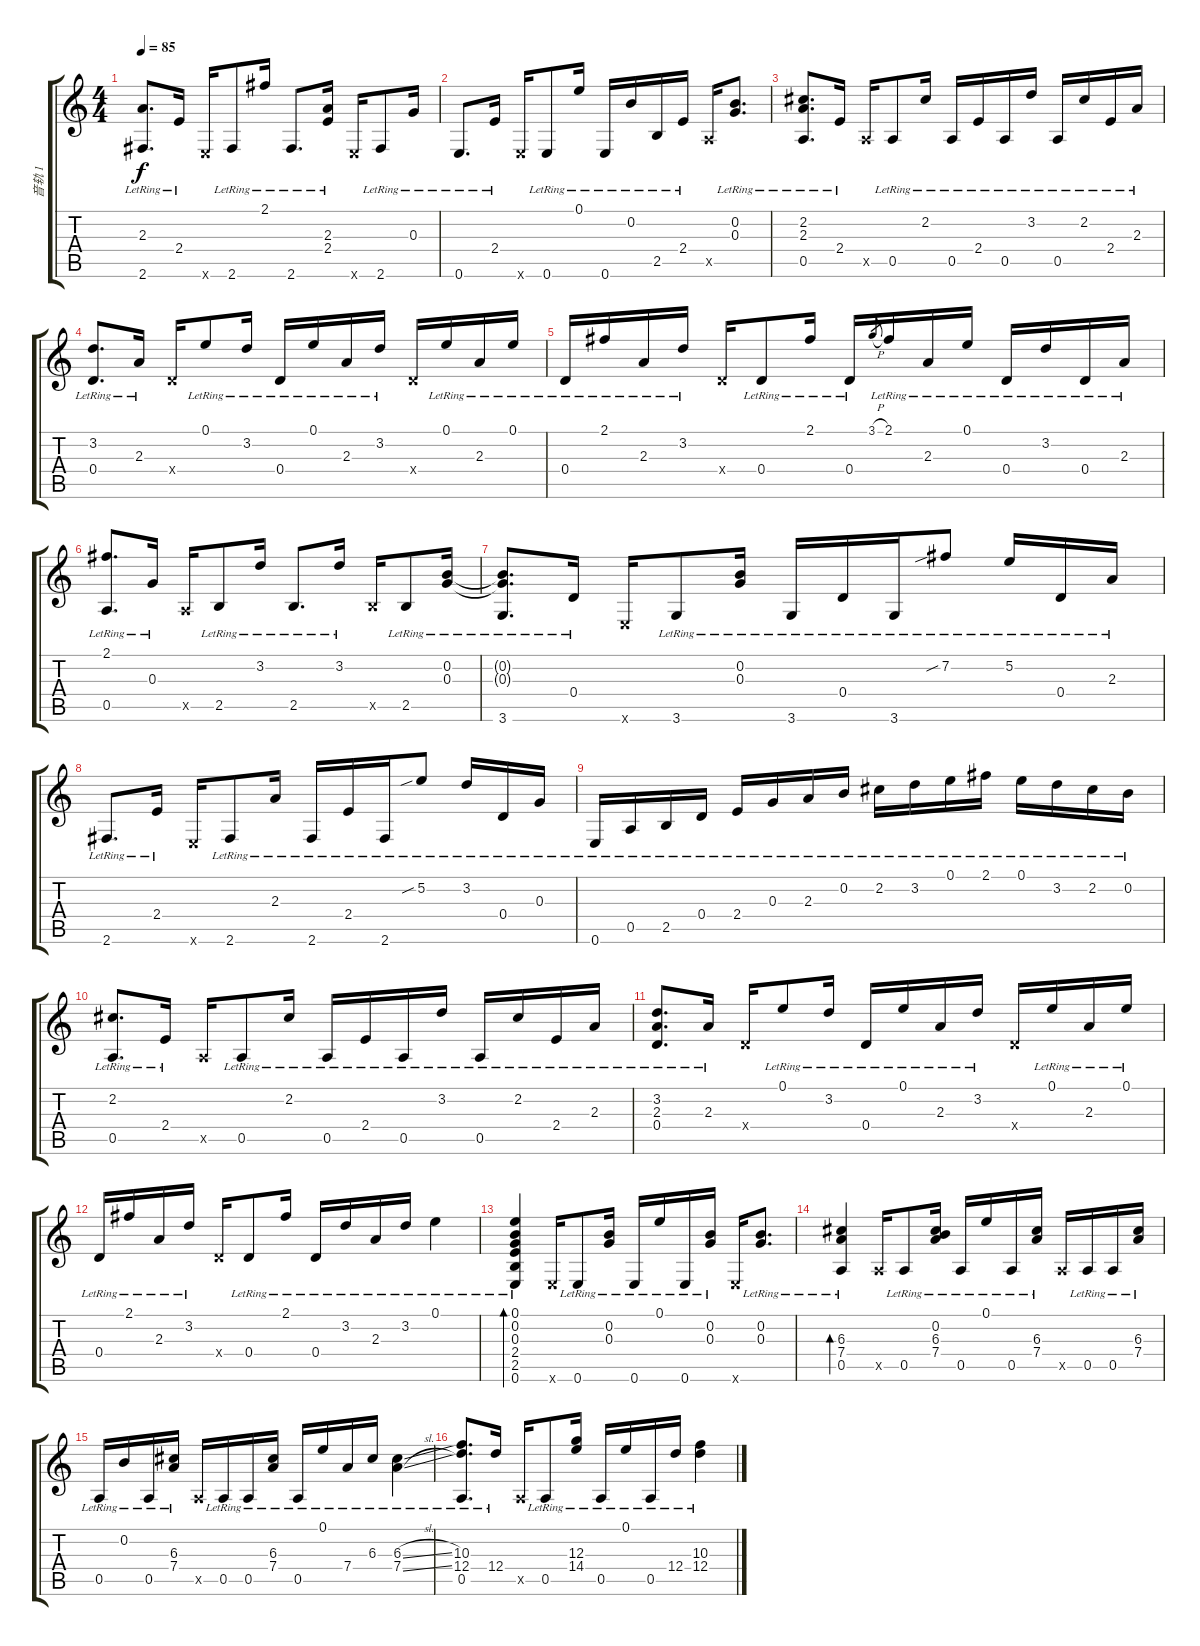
\track ("音轨 1" "音轨 1") {instrument acousticguitarsteel}
\staff {score tabs}
\tuning (E4 B3 G3 D3 A2 E2) {hide}
\ts (4 4)
\tempo 85
\clef g2
\ks c
(2.3{lr} 2.6{lr}).8{d dy f} 2.4{lr}.16 0.6{x}.16 2.6{lr}.8 2.1{lr}.16 2.6{lr}.8{d} (2.3{lr} 2.4{lr}).16 0.6{x}.16 2.6{lr}.8 0.3{lr}.16 |
0.6{lr}.8{d} 2.4{lr}.16 0.6{x}.16 0.6{lr}.8 0.1{lr}.16 0.6{lr}.16 0.2{lr}.16 2.5{lr}.16 2.4{lr}.16 0.5{x}.16 (0.2{lr} 0.3{lr}).8{d} |
(2.2{lr} 2.3{lr} 0.5{lr}).8{d} 2.4{lr}.16 0.5{x}.16 0.5{lr}.8 2.2{lr}.16 0.5{lr}.16 2.4{lr}.16 0.5{lr}.16 3.2{lr}.16 0.5{lr}.16 2.2{lr}.16 2.4{lr}.16 2.3{lr}.16 |
(3.2{lr} 0.4{lr}).8{d} 2.3{lr}.16 0.4{x}.16 0.1{lr}.8 3.2{lr}.16 0.4{lr}.16 0.1{lr}.16 2.3{lr}.16 3.2{lr}.16 0.4{x}.16 0.1{lr}.16 2.3{lr}.16 0.1{lr}.16 |
0.4{lr}.16 2.1{lr}.16 2.3{lr}.16 3.2{lr}.16 0.4{x}.16 0.4{lr}.8 2.1{lr}.16 0.4{lr}.16 3.1{h}.8{gr} 2.1{lr}.16 2.3{lr}.16 0.1{lr}.16 0.4{lr}.16 3.2{lr}.16 0.4{lr}.16 2.3{lr}.16 |
(2.1{lr} 0.5{lr}).8{d} 0.3{lr}.16 0.5{x}.16 2.5{lr}.8 3.2{lr}.16 2.5{lr}.8{d} 3.2{lr}.16 2.5{x}.16 2.5{lr}.8 (0.2{lr} 0.3{lr}).16 |
(0.2{t} 0.3{t} 3.6{lr}).8{d} 0.4{lr}.16 0.6{x}.16 3.6{lr}.8 (0.2{lr} 0.3{lr}).16 3.6{lr}.16 0.4{lr}.16 3.6{lr}.16 7.2{sib lr}.8 5.2{lr}.16 0.4{lr}.16 2.3{lr}.16 |
2.6{lr}.8{d} 2.4{lr}.16 0.6{x}.16 2.6{lr}.8 2.3{lr}.16 2.6{lr}.16 2.4{lr}.16 2.6{lr}.16 5.2{sib lr}.8 3.2{lr}.16 0.4{lr}.16 0.3{lr}.16 |
0.6{lr}.16 0.5{lr}.16 2.5{lr}.16 0.4{lr}.16 2.4{lr}.16 0.3{lr}.16 2.3{lr}.16 0.2{lr}.16 2.2{lr}.16 3.2{lr}.16 0.1{lr}.16 2.1{lr}.16 0.1{lr}.16 3.2{lr}.16 2.2{lr}.16 0.2{lr}.16 |
(2.2{lr} 0.5{lr}).8{d} 2.4{lr}.16 0.5{x}.16 0.5{lr}.8 2.2{lr}.16 0.5{lr}.16 2.4{lr}.16 0.5{lr}.16 3.2{lr}.16 0.5{lr}.16 2.2{lr}.16 2.4{lr}.16 2.3{lr}.16 |
(3.2{lr} 2.3{lr} 0.4{lr}).8{d} 2.3{lr}.16 0.4{x}.16 0.1{lr}.8 3.2{lr}.16 0.4{lr}.16 0.1{lr}.16 2.3{lr}.16 3.2{lr}.16 0.4{x}.16 0.1{lr}.16 2.3{lr}.16 0.1{lr}.16 |
0.4{lr}.16 2.1{lr}.16 2.3{lr}.16 3.2{lr}.16 0.4{x}.16 0.4{lr}.8 2.1{lr}.16 0.4{lr}.16 3.2{lr}.16 2.3{lr}.16 3.2{lr}.16 0.1{lr}.4 |
(0.1{lr} 0.2{lr} 0.3{lr} 2.4{lr} 2.5{lr} 0.6{lr}).4{bd 120} 0.6{x}.16 0.6{lr}.8 (0.2{lr} 0.3{lr}).16 0.6{lr}.16 0.1{lr}.16 0.6{lr}.16 (0.2{lr} 0.3{lr}).16 0.6{x}.16 (0.2{lr} 0.3{lr}).8{d} |
(6.3{lr} 7.4{lr} 0.5{lr}).4{bd 120} 0.5{x}.16 0.5{lr}.8 (0.2{lr} 6.3{lr} 7.4{lr}).16 0.5{lr}.16 0.1{lr}.16 0.5{lr}.16 (6.3{lr} 7.4{lr}).16 0.5{x}.16 0.5{lr}.16 0.5{lr}.16 (6.3{lr} 7.4{lr}).16 |
0.5{lr}.16 0.2{lr}.16 0.5{lr}.16 (6.3{lr} 7.4{lr}).16 0.5{x}.16 0.5{lr}.16 0.5{lr}.16 (6.3{lr} 7.4{lr}).16 0.5{lr}.16 0.1{lr}.16 7.4{lr}.16 6.3{lr}.16 (6.3{sl lr} 7.4{sl lr}).4 |
(10.3{lr} 12.4{lr} 0.5{lr}).8{d} 12.4{lr}.16 0.5{x}.16 0.5{lr}.8 (12.3{lr} 14.4{lr}).16 0.5{lr}.16 0.1{lr}.16 0.5{lr}.16 12.4{lr}.16 (10.3{lr} 12.4{lr}).4
